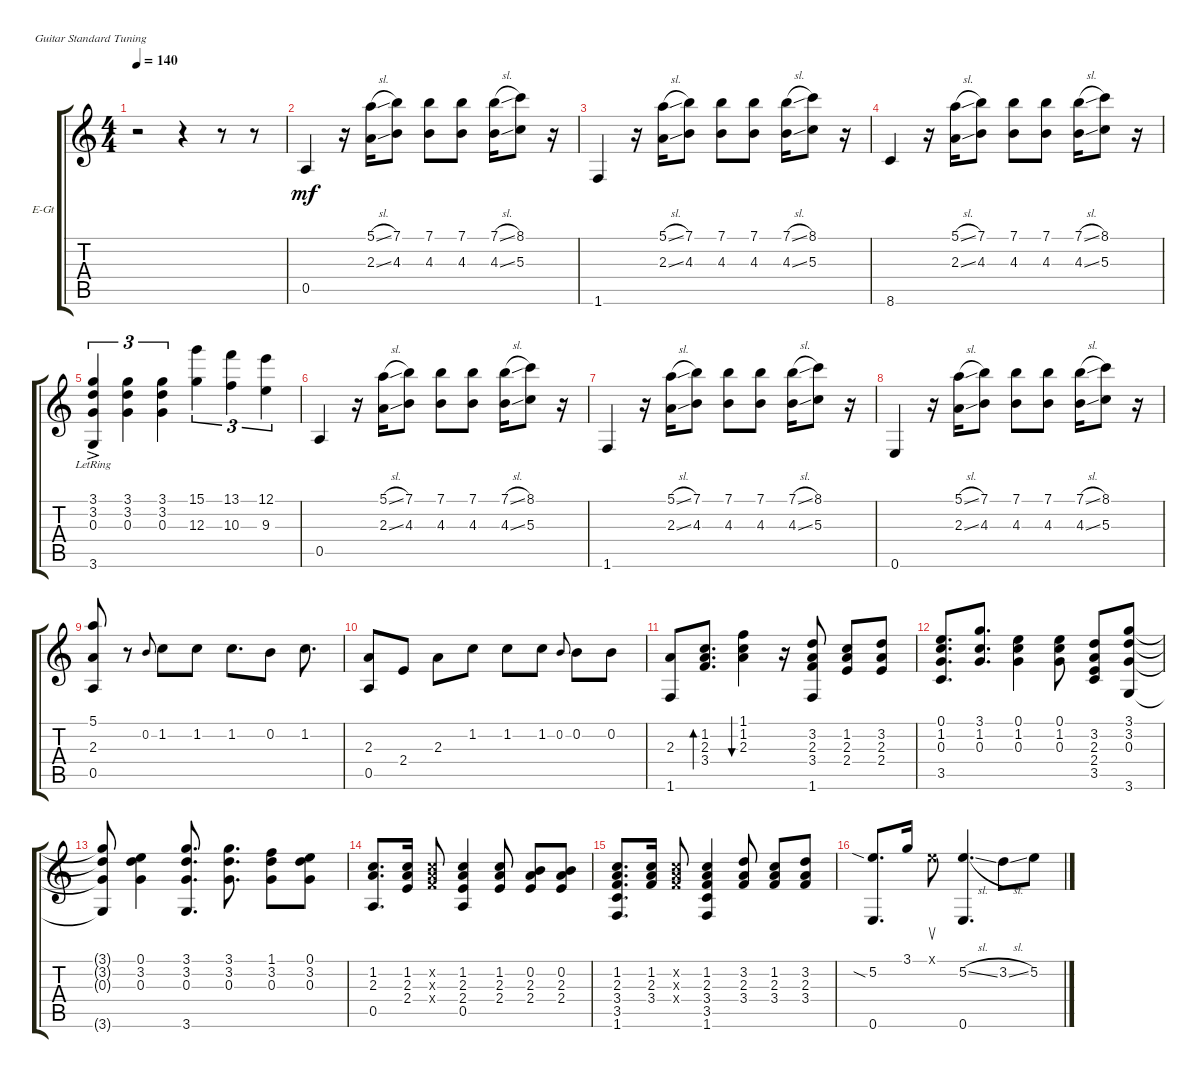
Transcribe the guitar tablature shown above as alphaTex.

\defaultSystemsLayout 4
\bracketExtendMode groupsimilarinstruments
\firstSystemTrackNameOrientation horizontal
\otherSystemsTrackNameOrientation horizontal
\track ("Electric Guitar" "E-Gt") {instrument electricguitarclean}
\staff {score tabs}
\tuning (E4 B3 G3 D3 A2 E2)
\ts (4 4)
\tempo 140
\clef g2
\ks c
r.2{dy mf instrument electricguitarclean} r.4 r.8 r.8 |
0.5.4 r.16 (2.3{sl} 5.1{sl}).16 (7.1 4.3).8 (7.1 4.3).8 (7.1 4.3).8 (4.3{sl} 7.1{sl}).16 (8.1 5.3).8 r.16 |
1.6.4 r.16 (2.3{sl} 5.1{sl}).16 (7.1 4.3).8 (7.1 4.3).8 (7.1 4.3).8 (4.3{sl} 7.1{sl}).16 (8.1 5.3).8 r.16 |
8.6.4 r.16 (2.3{sl} 5.1{sl}).16 (7.1 4.3).8 (7.1 4.3).8 (7.1 4.3).8 (4.3{sl} 7.1{sl}).16 (8.1 5.3).8 r.16 |
(3.6{ac lr} 3.1{ac} 3.2{ac} 0.3{ac}).4{tu (3 2)} (3.1 3.2 0.3).4{tu (3 2)} (3.1 3.2 0.3).4{tu (3 2)} (15.1 12.3).4{tu (3 2)} (13.1 10.3).4{tu (3 2)} (12.1 9.3).4{tu (3 2)} |
0.5.4 r.16 (2.3{sl} 5.1{sl}).16 (7.1 4.3).8 (7.1 4.3).8 (7.1 4.3).8 (4.3{sl} 7.1{sl}).16 (8.1 5.3).8 r.16 |
1.6.4 r.16 (2.3{sl} 5.1{sl}).16 (7.1 4.3).8 (7.1 4.3).8 (7.1 4.3).8 (4.3{sl} 7.1{sl}).16 (8.1 5.3).8 r.16 |
0.6.4 r.16 (2.3{sl} 5.1{sl}).16 (7.1 4.3).8 (7.1 4.3).8 (7.1 4.3).8 (4.3{sl} 7.1{sl}).16 (8.1 5.3).8 r.16 |
(5.1 0.5 2.3).8 r.8 0.2.8{gr onbeat} 1.2.8 1.2.8 1.2.8{d} 0.2.8 1.2.8{d} |
(2.3 0.5).8 2.4.8 2.3.8 1.2.8 1.2.8 1.2.8 0.2.8{gr onbeat} 0.2.8 0.2.8 |
(1.6 2.3).8 (1.2 2.3 3.4).8{d bd 120} (1.1 1.2 2.3).4{bu 198} r.16 (3.2 2.3 1.6 3.4).8 (1.2 2.3 2.4).8 (3.2 2.3 2.4).8 |
(3.5 1.2 0.3 0.1).8{d} (3.1 1.2 0.3).8{d} (0.1 1.2 0.3).4 (0.1 1.2 0.3).8 (3.2 2.3 3.5 2.4).8 (3.6 3.1 3.2 0.3).8 |
(3.6{t} 3.1{t} 3.2{t} 0.3{t}).8 (0.1 3.2 0.3).4 (3.6 3.1 3.2 0.3).8{d} (3.1 3.2 0.3).8{d} (1.1 3.2 0.3).8 (0.1 3.2 0.3).8 |
(2.3 0.5 1.2).8{d} (1.2 2.3 2.4).16 (1.2{x} 2.3{x} 3.4{x}).8 (1.2 2.3 2.4 0.5).4 (1.2 2.3 2.4).8 (0.2 2.3 2.4).8 (0.2 2.3 2.4).8 |
(2.3 3.5 1.2 1.6 3.4).8{d} (1.2 2.3 3.4).16 (1.2{x} 2.3{x} 3.4{x}).8 (1.2 2.3 3.4 3.5 1.6).4 (3.2 2.3 3.4).8 (1.2 2.3 3.4).8 (3.2 2.3 3.4).8 |
(0.6 5.2{sia}).8{d} 3.1.16 0.1{x}.8{su} (0.6 5.2{sl}).4{d} 3.2{sl}.8 5.2.8
